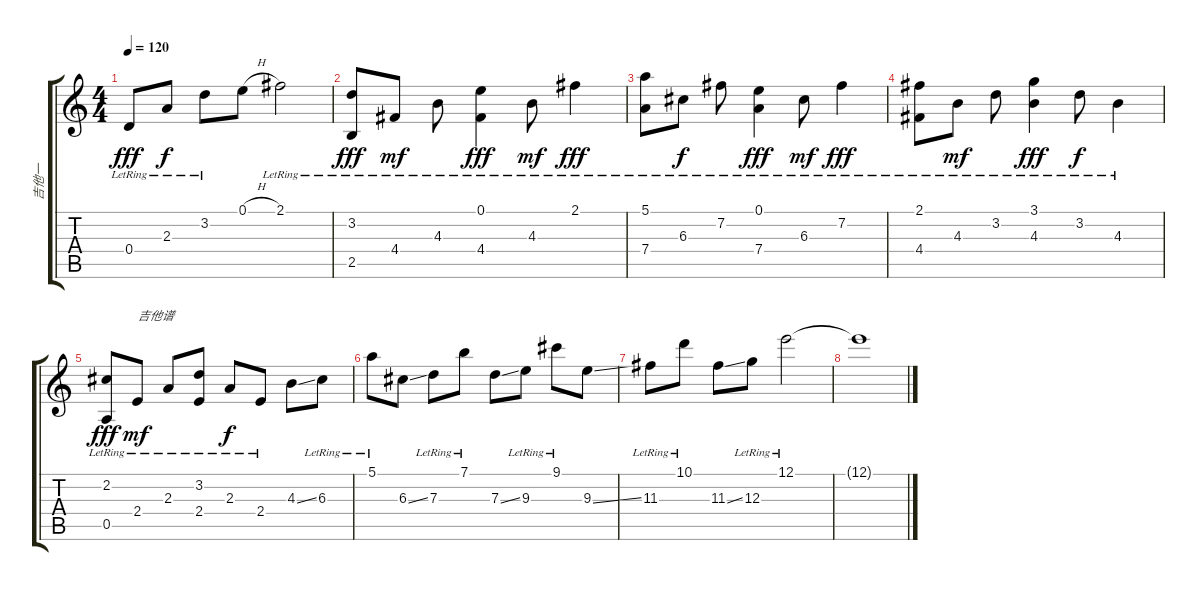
\track ("吉他一" "吉他一") {instrument acousticguitarsteel}
\staff {score tabs}
\tuning (E4 B3 G3 D3 A2 E2) {hide}
\ts (4 4)
\tempo 120
\clef g2
\ks c
0.4{lr}.8{dy fff} 2.3{lr}.8{dy f} 3.2{lr}.8 0.1{h}.8 2.1{lr}.2 |
(3.2{lr} 2.5{lr}).8{dy fff} 4.4{lr}.8{dy mf} 4.3{lr}.8 (0.1{lr} 4.4).4{dy fff} 4.3{lr}.8{dy mf} 2.1{lr}.4{dy fff} |
(5.1{lr} 7.4{lr}).8 6.3{lr}.8{dy f} 7.2{lr}.8 (0.1{lr} 7.4{lr}).4{dy fff} 6.3{lr}.8{dy mf} 7.2{lr}.4{dy fff} |
(2.1{lr} 4.4{lr}).8 4.3{lr}.8{dy mf} 3.2{lr}.8 (3.1{lr} 4.3{lr}).4{dy fff} 3.2{lr}.8{dy f} 4.3{lr}.4 |
(2.2{lr} 0.5{lr}).8{dy fff} 2.4{lr}.8{txt "吉他谱" dy mf} 2.3{lr}.8 (3.2{lr} 2.4).8 2.3{lr}.8{dy f} 2.4{lr}.8 4.3{ss}.8 6.3{lr}.8 |
5.1{lr}.8 6.3{ss}.8 7.3{lr}.8 7.1{lr}.8 7.3{ss}.8 9.3{lr}.8 9.1{lr}.8 9.3{ss}.8 |
11.3{lr}.8 10.1{lr}.8 11.3{ss}.8 12.3{lr}.8 12.1{lr}.2 |
12.1{t}.1
